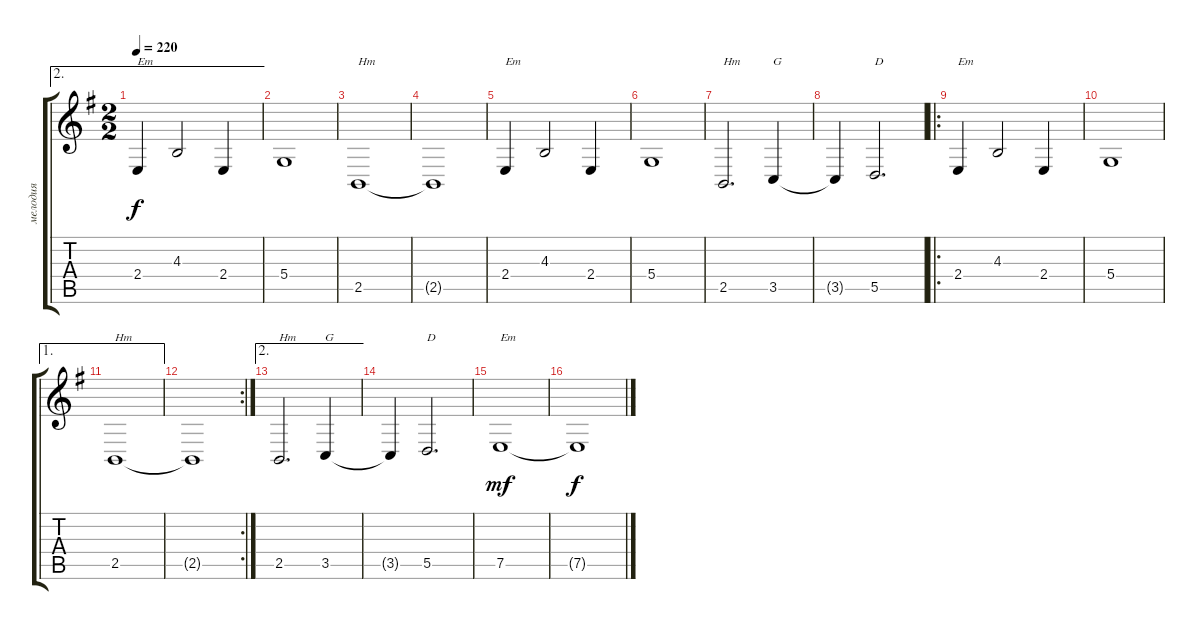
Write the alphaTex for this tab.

\track ("мелодия" "мелодия") {instrument accordion}
\staff {score tabs}
\tuning (E4 B3 G3 D3 A2 E2) {hide}
\ae 2
\ts (2 2)
\tempo 220
\clef g2
\ks eminor
2.4.4{txt "Em" dy f} 4.3.2 2.4.4 |
5.4.1 |
2.5.1{txt "Hm"} |
2.5{t}.1 |
2.4.4{txt "Em"} 4.3.2 2.4.4 |
5.4.1 |
2.5.2{d txt "Hm                                      "} 3.5.4{txt "G"} |
3.5{t}.4 5.5.2{d txt "D"} |
\ro
2.4.4{txt "Em"} 4.3.2 2.4.4 |
5.4.1 |
\ae 1
2.5.1{txt "Hm"} |
\rc 2
2.5{t}.1 |
\ae 2
2.5.2{d txt "Hm"} 3.5.4{txt "G"} |
3.5{t}.4 5.5.2{d txt "D"} |
7.5.1{txt "Em" dy mf} |
7.5{t}.1{dy f}
